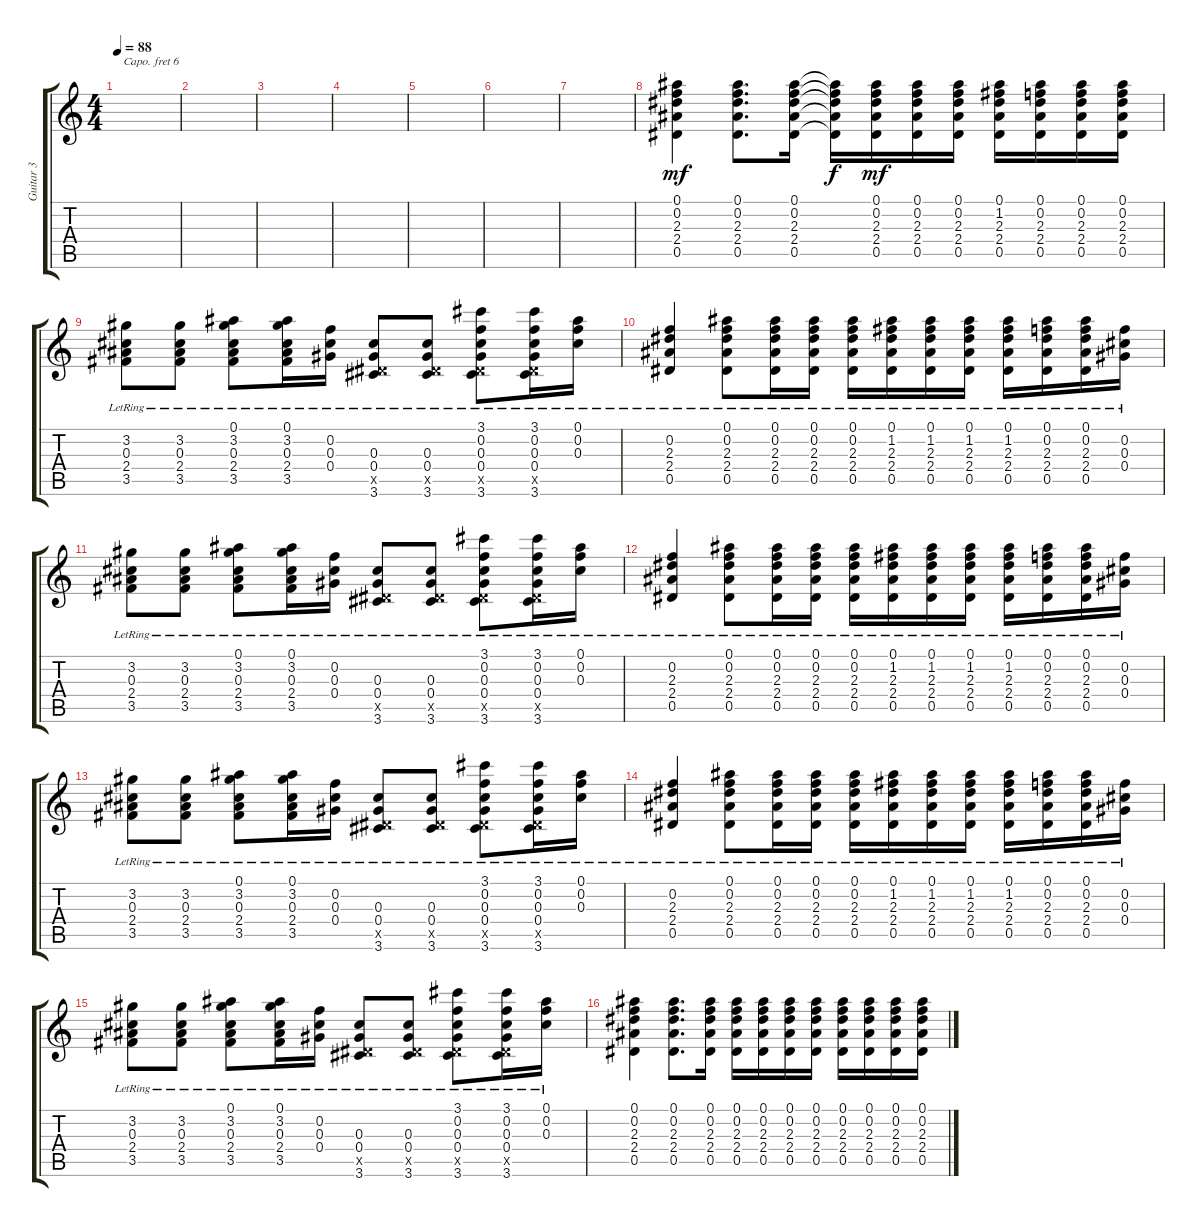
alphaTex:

\track ("Guitar 3" "Guitar 3") {instrument electricguitarclean}
\staff {score tabs}
\capo 6
\tuning (E4 B3 G3 D3 A2 E2) {hide}
\ts (4 4)
\tempo 88
\clef g2
\ks c
|
|
|
|
|
|
|
(0.1 0.2 2.3 2.4 0.5).4{dy mf} (0.1 0.2 2.3 2.4 0.5).8{d} (0.1 0.2 2.3 2.4 0.5).16 (0.1{t} 0.2{t} 2.3{t} 2.4{t} 0.5{t}).16{dy f} (0.1 0.2 2.3 2.4 0.5).16{dy mf} (0.1 0.2 2.3 2.4 0.5).16 (0.1 0.2 2.3 2.4 0.5).16 (0.1 1.2 2.3 2.4 0.5).16 (0.1 0.2 2.3 2.4 0.5).16 (0.1 0.2 2.3 2.4 0.5).16 (0.1 0.2 2.3 2.4 0.5).16 |
(3.2{lr} 0.3{lr} 2.4{lr} 3.5{lr}).8 (3.2{lr} 0.3{lr} 2.4{lr} 3.5{lr}).8 (0.1{lr} 3.2{lr} 0.3{lr} 2.4{lr} 3.5{lr}).8 (0.1{lr} 3.2{lr} 0.3{lr} 2.4{lr} 3.5{lr}).16 (0.2{lr} 0.3{lr} 0.4{lr}).16 (0.3{lr} 0.4{lr} 0.5{x} 3.6{lr}).8 (0.3{lr} 0.4{lr} 0.5{x} 3.6{lr}).8 (3.1{lr} 0.2{lr} 0.3{lr} 0.4{lr} 0.5{x} 3.6{lr}).8 (3.1{lr} 0.2{lr} 0.3{lr} 0.4{lr} 0.5{x} 3.6{lr}).16 (0.1{lr} 0.2{lr} 0.3{lr}).16 |
(0.2{lr} 2.3{lr} 2.4{lr} 0.5{lr}).4 (0.1{lr} 0.2{lr} 2.3{lr} 2.4{lr} 0.5{lr}).8 (0.1{lr} 0.2{lr} 2.3{lr} 2.4{lr} 0.5{lr}).16 (0.1{lr} 0.2{lr} 2.3{lr} 2.4{lr} 0.5{lr}).16 (0.1{lr} 0.2{lr} 2.3{lr} 2.4{lr} 0.5{lr}).16 (0.1{lr} 1.2{lr} 2.3{lr} 2.4{lr} 0.5{lr}).16 (0.1{lr} 1.2{lr} 2.3{lr} 2.4{lr} 0.5{lr}).16 (0.1{lr} 1.2{lr} 2.3{lr} 2.4{lr} 0.5{lr}).16 (0.1{lr} 1.2{lr} 2.3{lr} 2.4{lr} 0.5{lr}).16 (0.1{lr} 0.2{lr} 2.3{lr} 2.4{lr} 0.5{lr}).16 (0.1{lr} 0.2{lr} 2.3{lr} 2.4{lr} 0.5{lr}).16 (0.2{lr} 0.3{lr} 0.4{lr}).16 |
(3.2{lr} 0.3{lr} 2.4{lr} 3.5{lr}).8 (3.2{lr} 0.3{lr} 2.4{lr} 3.5{lr}).8 (0.1{lr} 3.2{lr} 0.3{lr} 2.4{lr} 3.5{lr}).8 (0.1{lr} 3.2{lr} 0.3{lr} 2.4{lr} 3.5{lr}).16 (0.2{lr} 0.3{lr} 0.4{lr}).16 (0.3{lr} 0.4{lr} 0.5{x} 3.6{lr}).8 (0.3{lr} 0.4{lr} 0.5{x} 3.6{lr}).8 (3.1{lr} 0.2{lr} 0.3{lr} 0.4{lr} 0.5{x} 3.6{lr}).8 (3.1{lr} 0.2{lr} 0.3{lr} 0.4{lr} 0.5{x} 3.6{lr}).16 (0.1{lr} 0.2{lr} 0.3{lr}).16 |
(0.2{lr} 2.3{lr} 2.4{lr} 0.5{lr}).4 (0.1{lr} 0.2{lr} 2.3{lr} 2.4{lr} 0.5{lr}).8 (0.1{lr} 0.2{lr} 2.3{lr} 2.4{lr} 0.5{lr}).16 (0.1{lr} 0.2{lr} 2.3{lr} 2.4{lr} 0.5{lr}).16 (0.1{lr} 0.2{lr} 2.3{lr} 2.4{lr} 0.5{lr}).16 (0.1{lr} 1.2{lr} 2.3{lr} 2.4{lr} 0.5{lr}).16 (0.1{lr} 1.2{lr} 2.3{lr} 2.4{lr} 0.5{lr}).16 (0.1{lr} 1.2{lr} 2.3{lr} 2.4{lr} 0.5{lr}).16 (0.1{lr} 1.2{lr} 2.3{lr} 2.4{lr} 0.5{lr}).16 (0.1{lr} 0.2{lr} 2.3{lr} 2.4{lr} 0.5{lr}).16 (0.1{lr} 0.2{lr} 2.3{lr} 2.4{lr} 0.5{lr}).16 (0.2{lr} 0.3{lr} 0.4{lr}).16 |
(3.2{lr} 0.3{lr} 2.4{lr} 3.5{lr}).8 (3.2{lr} 0.3{lr} 2.4{lr} 3.5{lr}).8 (0.1{lr} 3.2{lr} 0.3{lr} 2.4{lr} 3.5{lr}).8 (0.1{lr} 3.2{lr} 0.3{lr} 2.4{lr} 3.5{lr}).16 (0.2{lr} 0.3{lr} 0.4{lr}).16 (0.3{lr} 0.4{lr} 0.5{x} 3.6{lr}).8 (0.3{lr} 0.4{lr} 0.5{x} 3.6{lr}).8 (3.1{lr} 0.2{lr} 0.3{lr} 0.4{lr} 0.5{x} 3.6{lr}).8 (3.1{lr} 0.2{lr} 0.3{lr} 0.4{lr} 0.5{x} 3.6{lr}).16 (0.1{lr} 0.2{lr} 0.3{lr}).16 |
(0.2{lr} 2.3{lr} 2.4{lr} 0.5{lr}).4 (0.1{lr} 0.2{lr} 2.3{lr} 2.4{lr} 0.5{lr}).8 (0.1{lr} 0.2{lr} 2.3{lr} 2.4{lr} 0.5{lr}).16 (0.1{lr} 0.2{lr} 2.3{lr} 2.4{lr} 0.5{lr}).16 (0.1{lr} 0.2{lr} 2.3{lr} 2.4{lr} 0.5{lr}).16 (0.1{lr} 1.2{lr} 2.3{lr} 2.4{lr} 0.5{lr}).16 (0.1{lr} 1.2{lr} 2.3{lr} 2.4{lr} 0.5{lr}).16 (0.1{lr} 1.2{lr} 2.3{lr} 2.4{lr} 0.5{lr}).16 (0.1{lr} 1.2{lr} 2.3{lr} 2.4{lr} 0.5{lr}).16 (0.1{lr} 0.2{lr} 2.3{lr} 2.4{lr} 0.5{lr}).16 (0.1{lr} 0.2{lr} 2.3{lr} 2.4{lr} 0.5{lr}).16 (0.2{lr} 0.3{lr} 0.4{lr}).16 |
(3.2{lr} 0.3{lr} 2.4{lr} 3.5{lr}).8 (3.2{lr} 0.3{lr} 2.4{lr} 3.5{lr}).8 (0.1{lr} 3.2{lr} 0.3{lr} 2.4{lr} 3.5{lr}).8 (0.1{lr} 3.2{lr} 0.3{lr} 2.4{lr} 3.5{lr}).16 (0.2{lr} 0.3{lr} 0.4{lr}).16 (0.3{lr} 0.4{lr} 0.5{x} 3.6{lr}).8 (0.3{lr} 0.4{lr} 0.5{x} 3.6{lr}).8 (3.1{lr} 0.2{lr} 0.3{lr} 0.4{lr} 0.5{x} 3.6{lr}).8 (3.1{lr} 0.2{lr} 0.3{lr} 0.4{lr} 0.5{x} 3.6{lr}).16 (0.1{lr} 0.2{lr} 0.3{lr}).16 |
(0.1 0.2 2.3 2.4 0.5).4 (0.1 0.2 2.3 2.4 0.5).8{d} (0.1 0.2 2.3 2.4 0.5).16 (0.1 0.2 2.3 2.4 0.5).16 (0.1 0.2 2.3 2.4 0.5).16 (0.1 0.2 2.3 2.4 0.5).16 (0.1 0.2 2.3 2.4 0.5).16 (0.1 0.2 2.3 2.4 0.5).16 (0.1 0.2 2.3 2.4 0.5).16 (0.1 0.2 2.3 2.4 0.5).16 (0.1 0.2 2.3 2.4 0.5).16
